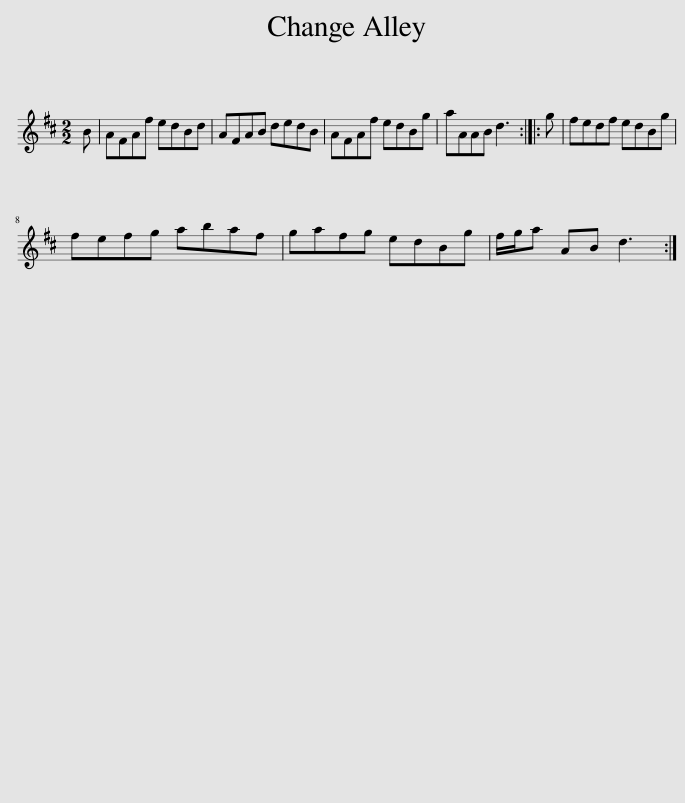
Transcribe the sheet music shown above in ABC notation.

X:1
L:1/8
M:2/2
I:linebreak $
K:D
V:1 treble
V:1
 B | AFAf edBd | AFAB dedB | AFAf edBg | aAAB d3 :: %5
 g | fedf edBg |$ fefg abaf | gafg edBg | f/g/a AB d3 :| %10
